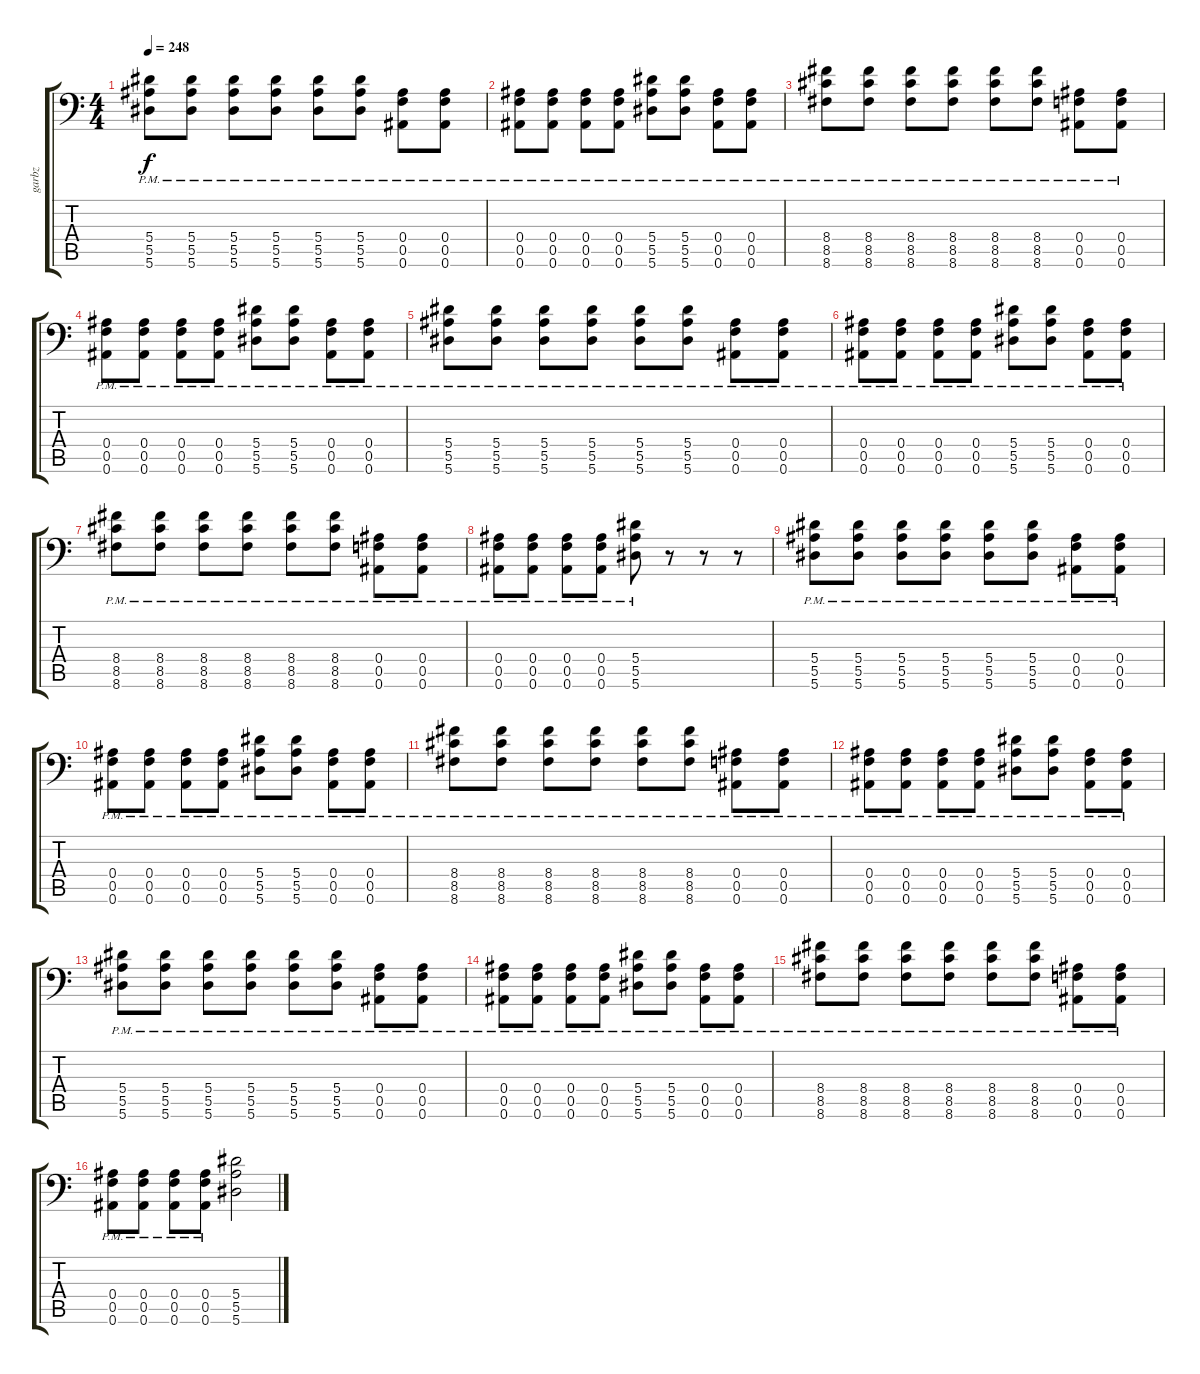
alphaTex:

\track ("garbz" "garbz") {instrument distortionguitar}
\staff {score tabs}
\tuning (C4 G3 Eb3 Bb2 F2 Bb1) {hide}
\ts (4 4)
\tempo 248
\clef f4
\ks c
(5.4 5.5{pm} 5.6{pm}).8{dy f} (5.4 5.5{pm} 5.6{pm}).8 (5.4 5.5{pm} 5.6{pm}).8 (5.4 5.5{pm} 5.6{pm}).8 (5.4 5.5{pm} 5.6{pm}).8 (5.4 5.5{pm} 5.6{pm}).8 (0.4 0.5{pm} 0.6{pm}).8 (0.4 0.5{pm} 0.6{pm}).8 |
(0.4 0.5{pm} 0.6{pm}).8 (0.4 0.5{pm} 0.6{pm}).8 (0.4 0.5{pm} 0.6{pm}).8 (0.4 0.5{pm} 0.6{pm}).8 (5.4 5.5{pm} 5.6{pm}).8 (5.4 5.5{pm} 5.6{pm}).8 (0.4 0.5{pm} 0.6{pm}).8 (0.4 0.5{pm} 0.6{pm}).8 |
(8.4 8.5{pm} 8.6{pm}).8 (8.4 8.5{pm} 8.6{pm}).8 (8.4 8.5{pm} 8.6{pm}).8 (8.4 8.5{pm} 8.6{pm}).8 (8.4 8.5{pm} 8.6{pm}).8 (8.4 8.5{pm} 8.6{pm}).8 (0.4 0.5{pm} 0.6{pm}).8 (0.4 0.5{pm} 0.6{pm}).8 |
(0.4 0.5{pm} 0.6{pm}).8 (0.4 0.5{pm} 0.6{pm}).8 (0.4 0.5{pm} 0.6{pm}).8 (0.4 0.5{pm} 0.6{pm}).8 (5.4 5.5{pm} 5.6{pm}).8 (5.4 5.5{pm} 5.6{pm}).8 (0.4 0.5{pm} 0.6{pm}).8 (0.4 0.5{pm} 0.6{pm}).8 |
(5.4 5.5{pm} 5.6{pm}).8 (5.4 5.5{pm} 5.6{pm}).8 (5.4 5.5{pm} 5.6{pm}).8 (5.4 5.5{pm} 5.6{pm}).8 (5.4 5.5{pm} 5.6{pm}).8 (5.4 5.5{pm} 5.6{pm}).8 (0.4 0.5{pm} 0.6{pm}).8 (0.4 0.5{pm} 0.6{pm}).8 |
(0.4 0.5{pm} 0.6{pm}).8 (0.4 0.5{pm} 0.6{pm}).8 (0.4 0.5{pm} 0.6{pm}).8 (0.4 0.5{pm} 0.6{pm}).8 (5.4 5.5{pm} 5.6{pm}).8 (5.4 5.5{pm} 5.6{pm}).8 (0.4 0.5{pm} 0.6{pm}).8 (0.4 0.5{pm} 0.6{pm}).8 |
(8.4 8.5{pm} 8.6{pm}).8 (8.4 8.5{pm} 8.6{pm}).8 (8.4 8.5{pm} 8.6{pm}).8 (8.4 8.5{pm} 8.6{pm}).8 (8.4 8.5{pm} 8.6{pm}).8 (8.4 8.5{pm} 8.6{pm}).8 (0.4 0.5{pm} 0.6{pm}).8 (0.4 0.5{pm} 0.6{pm}).8 |
(0.4 0.5{pm} 0.6{pm}).8 (0.4 0.5{pm} 0.6{pm}).8 (0.4 0.5{pm} 0.6{pm}).8 (0.4 0.5{pm} 0.6{pm}).8 (5.4 5.5{pm} 5.6{pm}).8 r.8 r.8 r.8 |
(5.4 5.5{pm} 5.6{pm}).8 (5.4 5.5{pm} 5.6{pm}).8 (5.4 5.5{pm} 5.6{pm}).8 (5.4 5.5{pm} 5.6{pm}).8 (5.4 5.5{pm} 5.6{pm}).8 (5.4 5.5{pm} 5.6{pm}).8 (0.4 0.5{pm} 0.6{pm}).8 (0.4 0.5{pm} 0.6{pm}).8 |
(0.4 0.5{pm} 0.6{pm}).8 (0.4 0.5{pm} 0.6{pm}).8 (0.4 0.5{pm} 0.6{pm}).8 (0.4 0.5{pm} 0.6{pm}).8 (5.4 5.5{pm} 5.6{pm}).8 (5.4 5.5{pm} 5.6{pm}).8 (0.4 0.5{pm} 0.6{pm}).8 (0.4 0.5{pm} 0.6{pm}).8 |
(8.4 8.5{pm} 8.6{pm}).8 (8.4 8.5{pm} 8.6{pm}).8 (8.4 8.5{pm} 8.6{pm}).8 (8.4 8.5{pm} 8.6{pm}).8 (8.4 8.5{pm} 8.6{pm}).8 (8.4 8.5{pm} 8.6{pm}).8 (0.4 0.5{pm} 0.6{pm}).8 (0.4 0.5{pm} 0.6{pm}).8 |
(0.4 0.5{pm} 0.6{pm}).8 (0.4 0.5{pm} 0.6{pm}).8 (0.4 0.5{pm} 0.6{pm}).8 (0.4 0.5{pm} 0.6{pm}).8 (5.4 5.5{pm} 5.6{pm}).8 (5.4 5.5{pm} 5.6{pm}).8 (0.4 0.5{pm} 0.6{pm}).8 (0.4 0.5{pm} 0.6{pm}).8 |
(5.4 5.5{pm} 5.6{pm}).8 (5.4 5.5{pm} 5.6{pm}).8 (5.4 5.5{pm} 5.6{pm}).8 (5.4 5.5{pm} 5.6{pm}).8 (5.4 5.5{pm} 5.6{pm}).8 (5.4 5.5{pm} 5.6{pm}).8 (0.4 0.5{pm} 0.6{pm}).8 (0.4 0.5{pm} 0.6{pm}).8 |
(0.4 0.5{pm} 0.6{pm}).8 (0.4 0.5{pm} 0.6{pm}).8 (0.4 0.5{pm} 0.6{pm}).8 (0.4 0.5{pm} 0.6{pm}).8 (5.4 5.5{pm} 5.6{pm}).8 (5.4 5.5{pm} 5.6{pm}).8 (0.4 0.5{pm} 0.6{pm}).8 (0.4 0.5{pm} 0.6{pm}).8 |
(8.4 8.5{pm} 8.6{pm}).8 (8.4 8.5{pm} 8.6{pm}).8 (8.4 8.5{pm} 8.6{pm}).8 (8.4 8.5{pm} 8.6{pm}).8 (8.4 8.5{pm} 8.6{pm}).8 (8.4 8.5{pm} 8.6{pm}).8 (0.4 0.5{pm} 0.6{pm}).8 (0.4 0.5{pm} 0.6{pm}).8 |
(0.4 0.5{pm} 0.6{pm}).8 (0.4 0.5{pm} 0.6{pm}).8 (0.4 0.5{pm} 0.6{pm}).8 (0.4 0.5{pm} 0.6{pm}).8 (5.4 5.5 5.6).2
